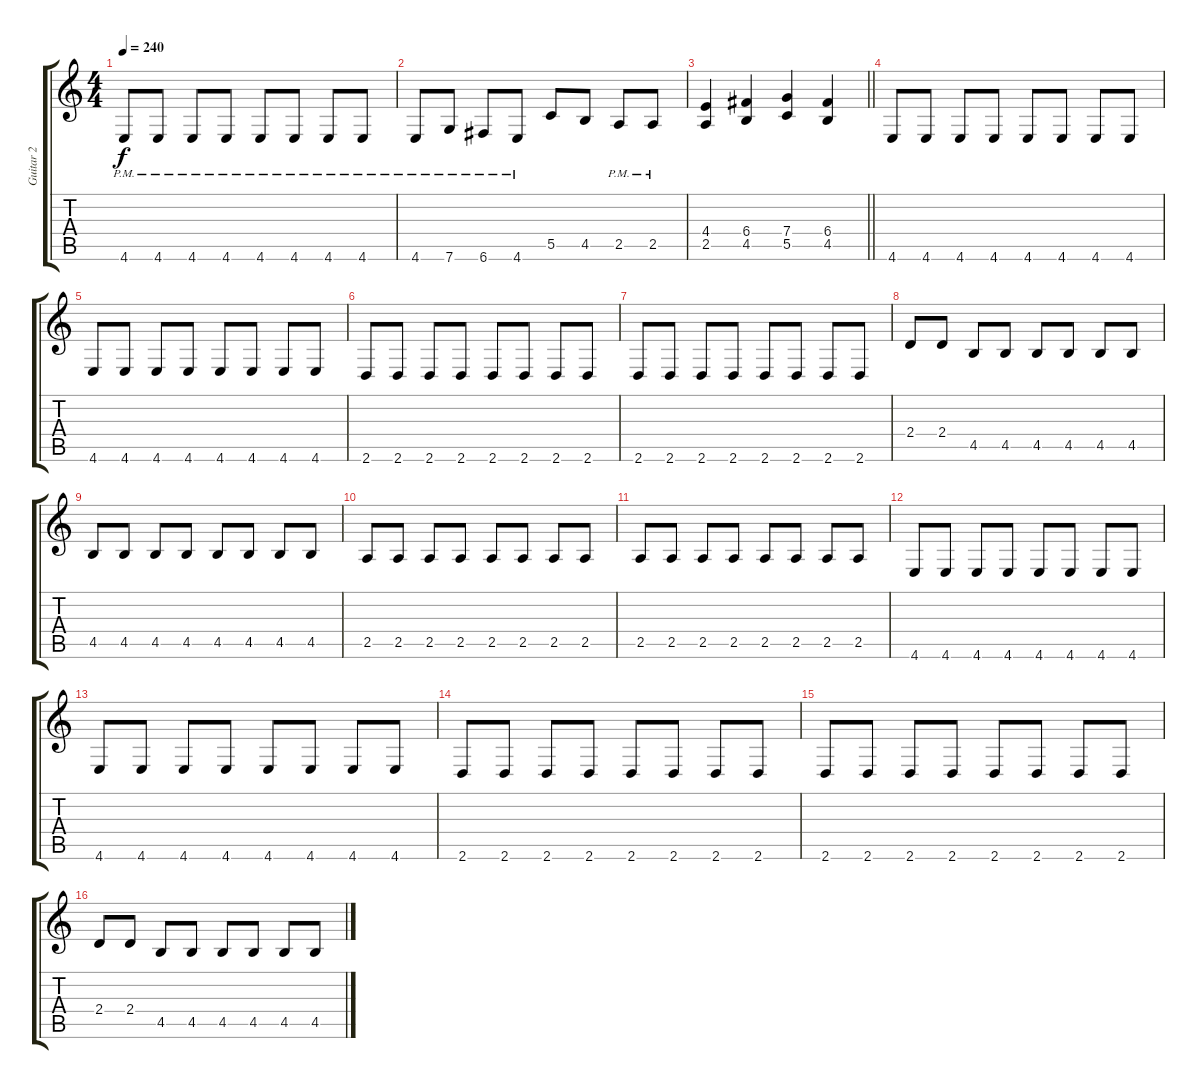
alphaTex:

\track ("Guitar 2" "Guitar 2") {instrument distortionguitar}
\staff {score tabs}
\tuning (D4 A3 F3 C3 G2 C2) {hide}
\ts (4 4)
\tempo 240
\clef g2
\ks c
4.6{pm}.8{dy f} 4.6{pm}.8 4.6{pm}.8 4.6{pm}.8 4.6{pm}.8 4.6{pm}.8 4.6{pm}.8 4.6{pm}.8 |
4.6{pm}.8 7.6{pm}.8 6.6{pm}.8 4.6{pm}.8 5.5.8 4.5.8 2.5{pm}.8 2.5{pm}.8 |
\barLineRight lightlight
(4.4 2.5).4 (6.4 4.5).4 (7.4 5.5).4 (6.4 4.5).4 |
4.6.8 4.6.8 4.6.8 4.6.8 4.6.8 4.6.8 4.6.8 4.6.8 |
4.6.8 4.6.8 4.6.8 4.6.8 4.6.8 4.6.8 4.6.8 4.6.8 |
2.6.8 2.6.8 2.6.8 2.6.8 2.6.8 2.6.8 2.6.8 2.6.8 |
2.6.8 2.6.8 2.6.8 2.6.8 2.6.8 2.6.8 2.6.8 2.6.8 |
2.4.8 2.4.8 4.5.8 4.5.8 4.5.8 4.5.8 4.5.8 4.5.8 |
4.5.8 4.5.8 4.5.8 4.5.8 4.5.8 4.5.8 4.5.8 4.5.8 |
2.5.8 2.5.8 2.5.8 2.5.8 2.5.8 2.5.8 2.5.8 2.5.8 |
2.5.8 2.5.8 2.5.8 2.5.8 2.5.8 2.5.8 2.5.8 2.5.8 |
4.6.8 4.6.8 4.6.8 4.6.8 4.6.8 4.6.8 4.6.8 4.6.8 |
4.6.8 4.6.8 4.6.8 4.6.8 4.6.8 4.6.8 4.6.8 4.6.8 |
2.6.8 2.6.8 2.6.8 2.6.8 2.6.8 2.6.8 2.6.8 2.6.8 |
2.6.8 2.6.8 2.6.8 2.6.8 2.6.8 2.6.8 2.6.8 2.6.8 |
2.4.8 2.4.8 4.5.8 4.5.8 4.5.8 4.5.8 4.5.8 4.5.8
